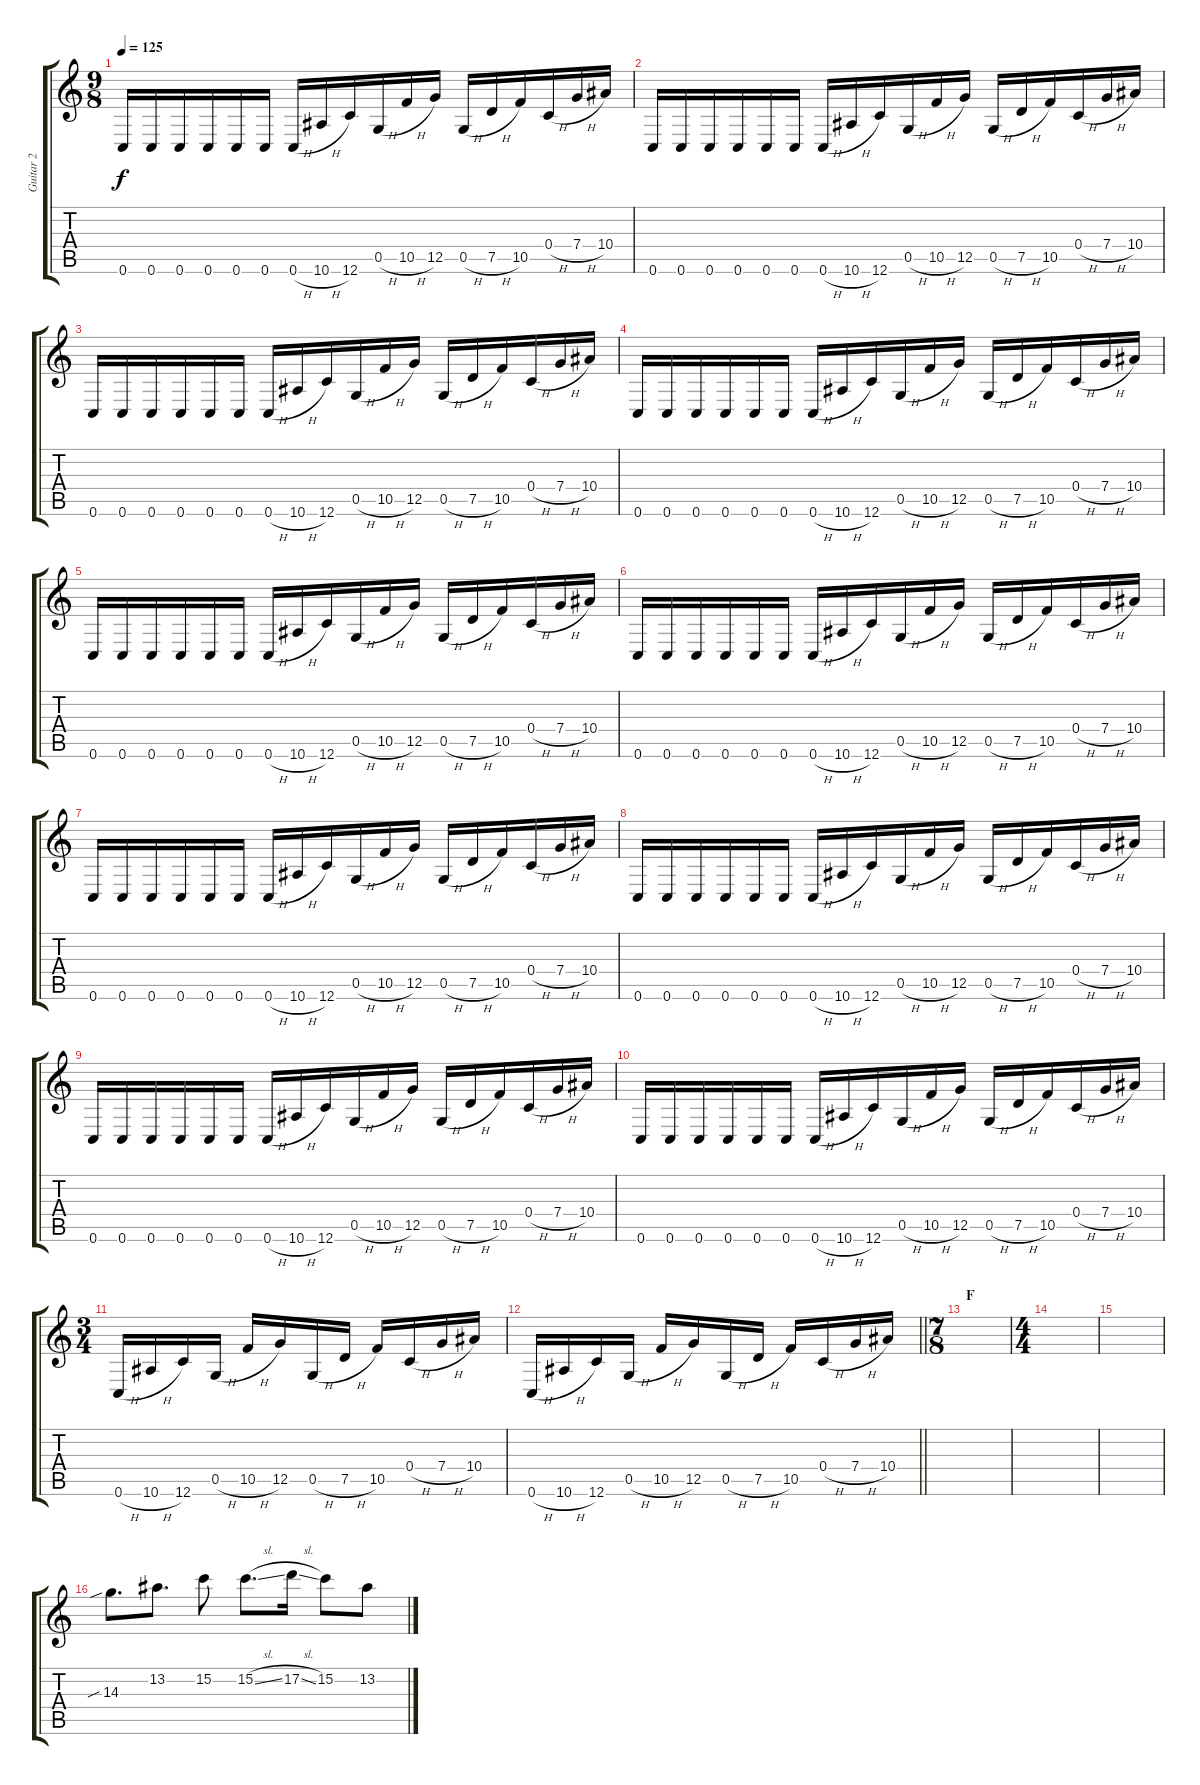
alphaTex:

\track ("Guitar 2" "Guitar 2") {instrument overdrivenguitar}
\staff {score tabs}
\tuning (D4 A3 F3 C3 G2 C2) {hide}
\ts (9 8)
\tempo 125
\clef g2
\ks c
0.6.16{dy f} 0.6.16 0.6.16 0.6.16 0.6.16 0.6.16 0.6{h}.16 10.6{h}.16 12.6.16 0.5{h}.16 10.5{h}.16 12.5.16 0.5{h}.16 7.5{h}.16 10.5.16 0.4{h}.16 7.4{h}.16 10.4.16 |
0.6.16 0.6.16 0.6.16 0.6.16 0.6.16 0.6.16 0.6{h}.16 10.6{h}.16 12.6.16 0.5{h}.16 10.5{h}.16 12.5.16 0.5{h}.16 7.5{h}.16 10.5.16 0.4{h}.16 7.4{h}.16 10.4.16 |
0.6.16 0.6.16 0.6.16 0.6.16 0.6.16 0.6.16 0.6{h}.16 10.6{h}.16 12.6.16 0.5{h}.16 10.5{h}.16 12.5.16 0.5{h}.16 7.5{h}.16 10.5.16 0.4{h}.16 7.4{h}.16 10.4.16 |
0.6.16 0.6.16 0.6.16 0.6.16 0.6.16 0.6.16 0.6{h}.16 10.6{h}.16 12.6.16 0.5{h}.16 10.5{h}.16 12.5.16 0.5{h}.16 7.5{h}.16 10.5.16 0.4{h}.16 7.4{h}.16 10.4.16 |
0.6.16 0.6.16 0.6.16 0.6.16 0.6.16 0.6.16 0.6{h}.16 10.6{h}.16 12.6.16 0.5{h}.16 10.5{h}.16 12.5.16 0.5{h}.16 7.5{h}.16 10.5.16 0.4{h}.16 7.4{h}.16 10.4.16 |
0.6.16 0.6.16 0.6.16 0.6.16 0.6.16 0.6.16 0.6{h}.16 10.6{h}.16 12.6.16 0.5{h}.16 10.5{h}.16 12.5.16 0.5{h}.16 7.5{h}.16 10.5.16 0.4{h}.16 7.4{h}.16 10.4.16 |
0.6.16 0.6.16 0.6.16 0.6.16 0.6.16 0.6.16 0.6{h}.16 10.6{h}.16 12.6.16 0.5{h}.16 10.5{h}.16 12.5.16 0.5{h}.16 7.5{h}.16 10.5.16 0.4{h}.16 7.4{h}.16 10.4.16 |
0.6.16 0.6.16 0.6.16 0.6.16 0.6.16 0.6.16 0.6{h}.16 10.6{h}.16 12.6.16 0.5{h}.16 10.5{h}.16 12.5.16 0.5{h}.16 7.5{h}.16 10.5.16 0.4{h}.16 7.4{h}.16 10.4.16 |
0.6.16 0.6.16 0.6.16 0.6.16 0.6.16 0.6.16 0.6{h}.16 10.6{h}.16 12.6.16 0.5{h}.16 10.5{h}.16 12.5.16 0.5{h}.16 7.5{h}.16 10.5.16 0.4{h}.16 7.4{h}.16 10.4.16 |
0.6.16 0.6.16 0.6.16 0.6.16 0.6.16 0.6.16 0.6{h}.16 10.6{h}.16 12.6.16 0.5{h}.16 10.5{h}.16 12.5.16 0.5{h}.16 7.5{h}.16 10.5.16 0.4{h}.16 7.4{h}.16 10.4.16 |
\ts (3 4)
0.6{h}.16 10.6{h}.16 12.6.16 0.5{h}.16 10.5{h}.16 12.5.16 0.5{h}.16 7.5{h}.16 10.5.16 0.4{h}.16 7.4{h}.16 10.4.16 |
\barLineRight lightlight
0.6{h}.16 10.6{h}.16 12.6.16 0.5{h}.16 10.5{h}.16 12.5.16 0.5{h}.16 7.5{h}.16 10.5.16 0.4{h}.16 7.4{h}.16 10.4.16 |
\ts (7 8)
\section ("" "F")
|
\ts (4 4)
|
|
14.3{sib}.8{d} 13.2.8{d} 15.2.8 15.2{sl}.8{d} 17.2{sl}.16 15.2.8 13.2.8
